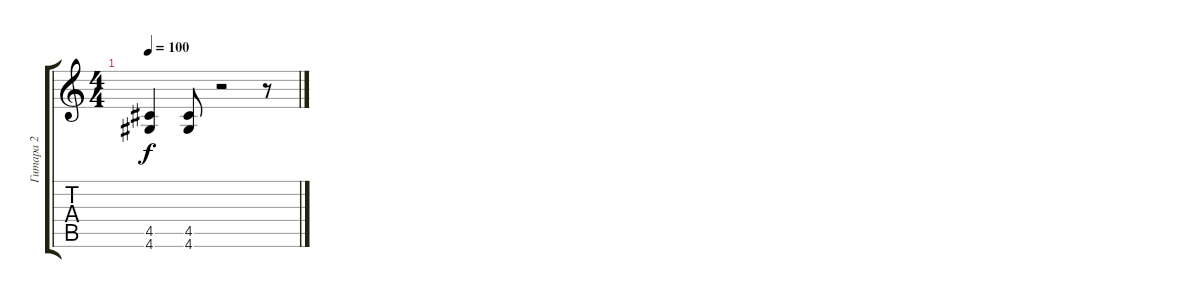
\track ("Гитара 2" "Гитара 2") {instrument overdrivenguitar}
\staff {score tabs}
\tuning (E4 B3 G3 D3 A2 E2) {hide}
\ts (4 4)
\tempo 100
\clef g2
\ks c
(4.5 4.6).4{dy f} (4.5 4.6).8 r.2 r.8
